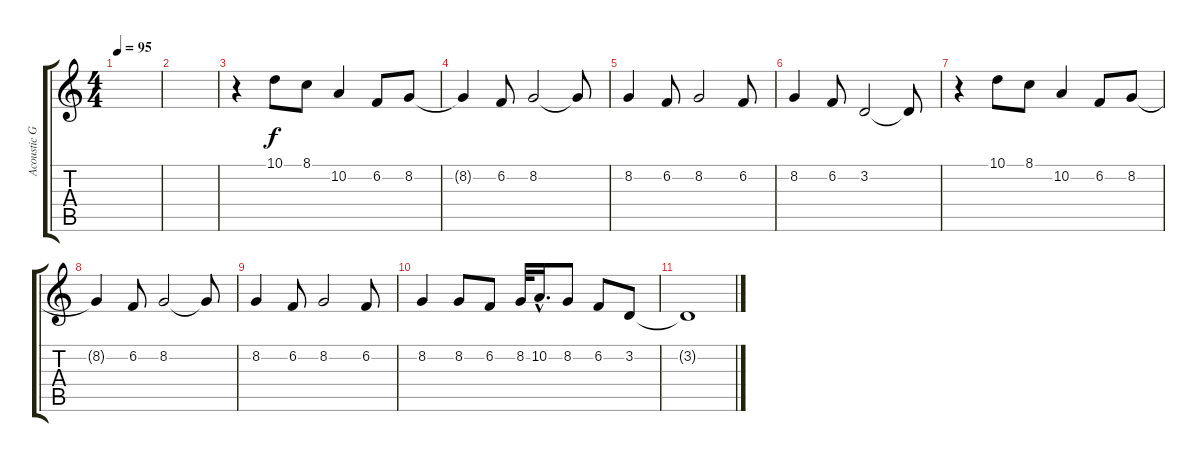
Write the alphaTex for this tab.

\track ("Acoustic Grand Piano" "Acoustic G") {instrument acousticgrandpiano}
\staff {score tabs}
\tuning (E4 B3 G3 D3 A2 E2) {hide}
\ts (4 4)
\tempo 95
\clef g2
\ks c
|
|
r.4 10.1.8 8.1.8 10.2.4 6.2.8 8.2.8 |
8.2{t}.4 6.2.8 8.2.2 8.2{t}.8 |
8.2.4 6.2.8 8.2.2 6.2.8 |
8.2.4 6.2.8 3.2.2 3.2{t}.8 |
r.4 10.1.8 8.1.8 10.2.4 6.2.8 8.2.8 |
8.2{t}.4 6.2.8 8.2.2 8.2{t}.8 |
8.2.4 6.2.8 8.2.2 6.2.8 |
8.2.4 8.2.8 6.2.8 8.2.32 10.2{hac}.16{d} 8.2.8 6.2.8 3.2.8{volume 0} |
3.2{t}.1
